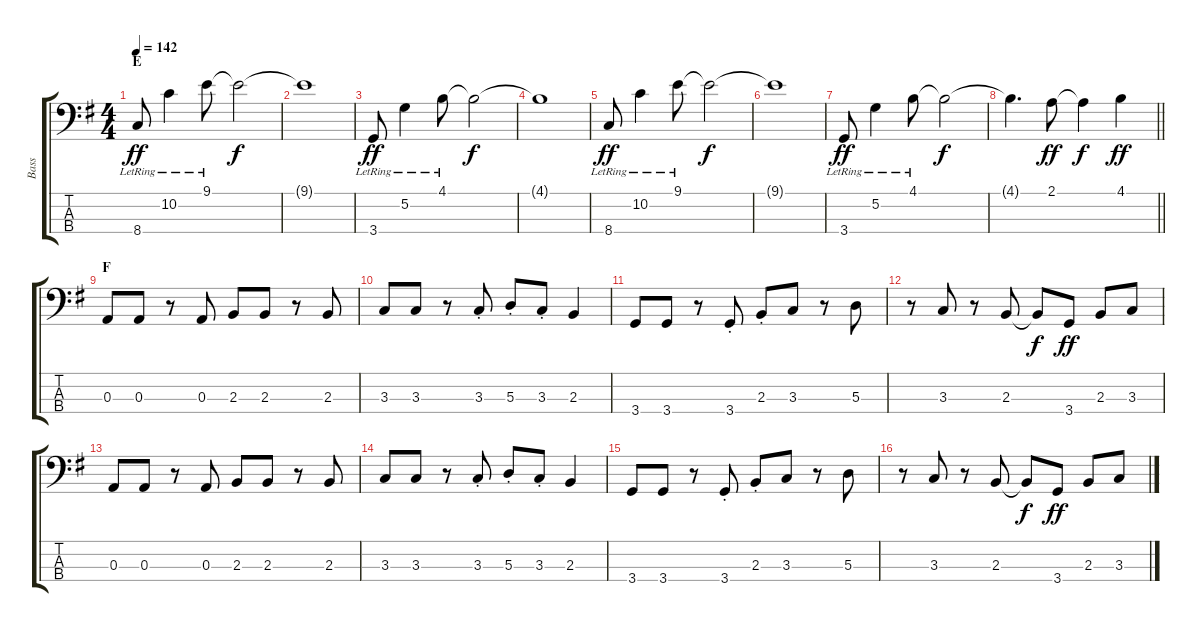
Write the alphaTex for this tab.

\track ("Bass" "Bass") {instrument electricbassfinger}
\staff {score tabs}
\tuning (G2 D2 A1 E1) {hide}
\ts (4 4)
\section ("" "E")
\tempo 142
\clef f4
\ks g
8.4{lr}.8{dy ff} 10.2{lr}.4 9.1{lr}.8 9.1{t}.2{dy f} |
9.1{t}.1 |
3.4{lr}.8{dy ff} 5.2{lr}.4 4.1{lr}.8 4.1{t}.2{dy f} |
4.1{t}.1 |
8.4{lr}.8{dy ff} 10.2{lr}.4 9.1{lr}.8 9.1{t}.2{dy f} |
9.1{t}.1 |
3.4{lr}.8{dy ff} 5.2{lr}.4 4.1{lr}.8 4.1{t}.2{dy f} |
\barLineRight lightlight
4.1{t}.4{d} 2.1.8{dy ff} 2.1{t}.4{dy f} 4.1.4{dy ff} |
\section ("" "F")
0.3.8 0.3.8 r.8 0.3.8 2.3.8 2.3.8 r.8 2.3.8 |
3.3.8 3.3.8 r.8 3.3{st}.8 5.3{st}.8 3.3{st}.8 2.3.4 |
3.4.8 3.4.8 r.8 3.4{st}.8 2.3{st}.8 3.3.8 r.8 5.3.8 |
r.8 3.3.8 r.8 2.3.8 2.3{t}.8{dy f} 3.4.8{dy ff} 2.3.8 3.3.8 |
0.3.8 0.3.8 r.8 0.3.8 2.3.8 2.3.8 r.8 2.3.8 |
3.3.8 3.3.8 r.8 3.3{st}.8 5.3{st}.8 3.3{st}.8 2.3.4 |
3.4.8 3.4.8 r.8 3.4{st}.8 2.3{st}.8 3.3.8 r.8 5.3.8 |
r.8 3.3.8 r.8 2.3.8 2.3{t}.8{dy f} 3.4.8{dy ff} 2.3.8 3.3.8
